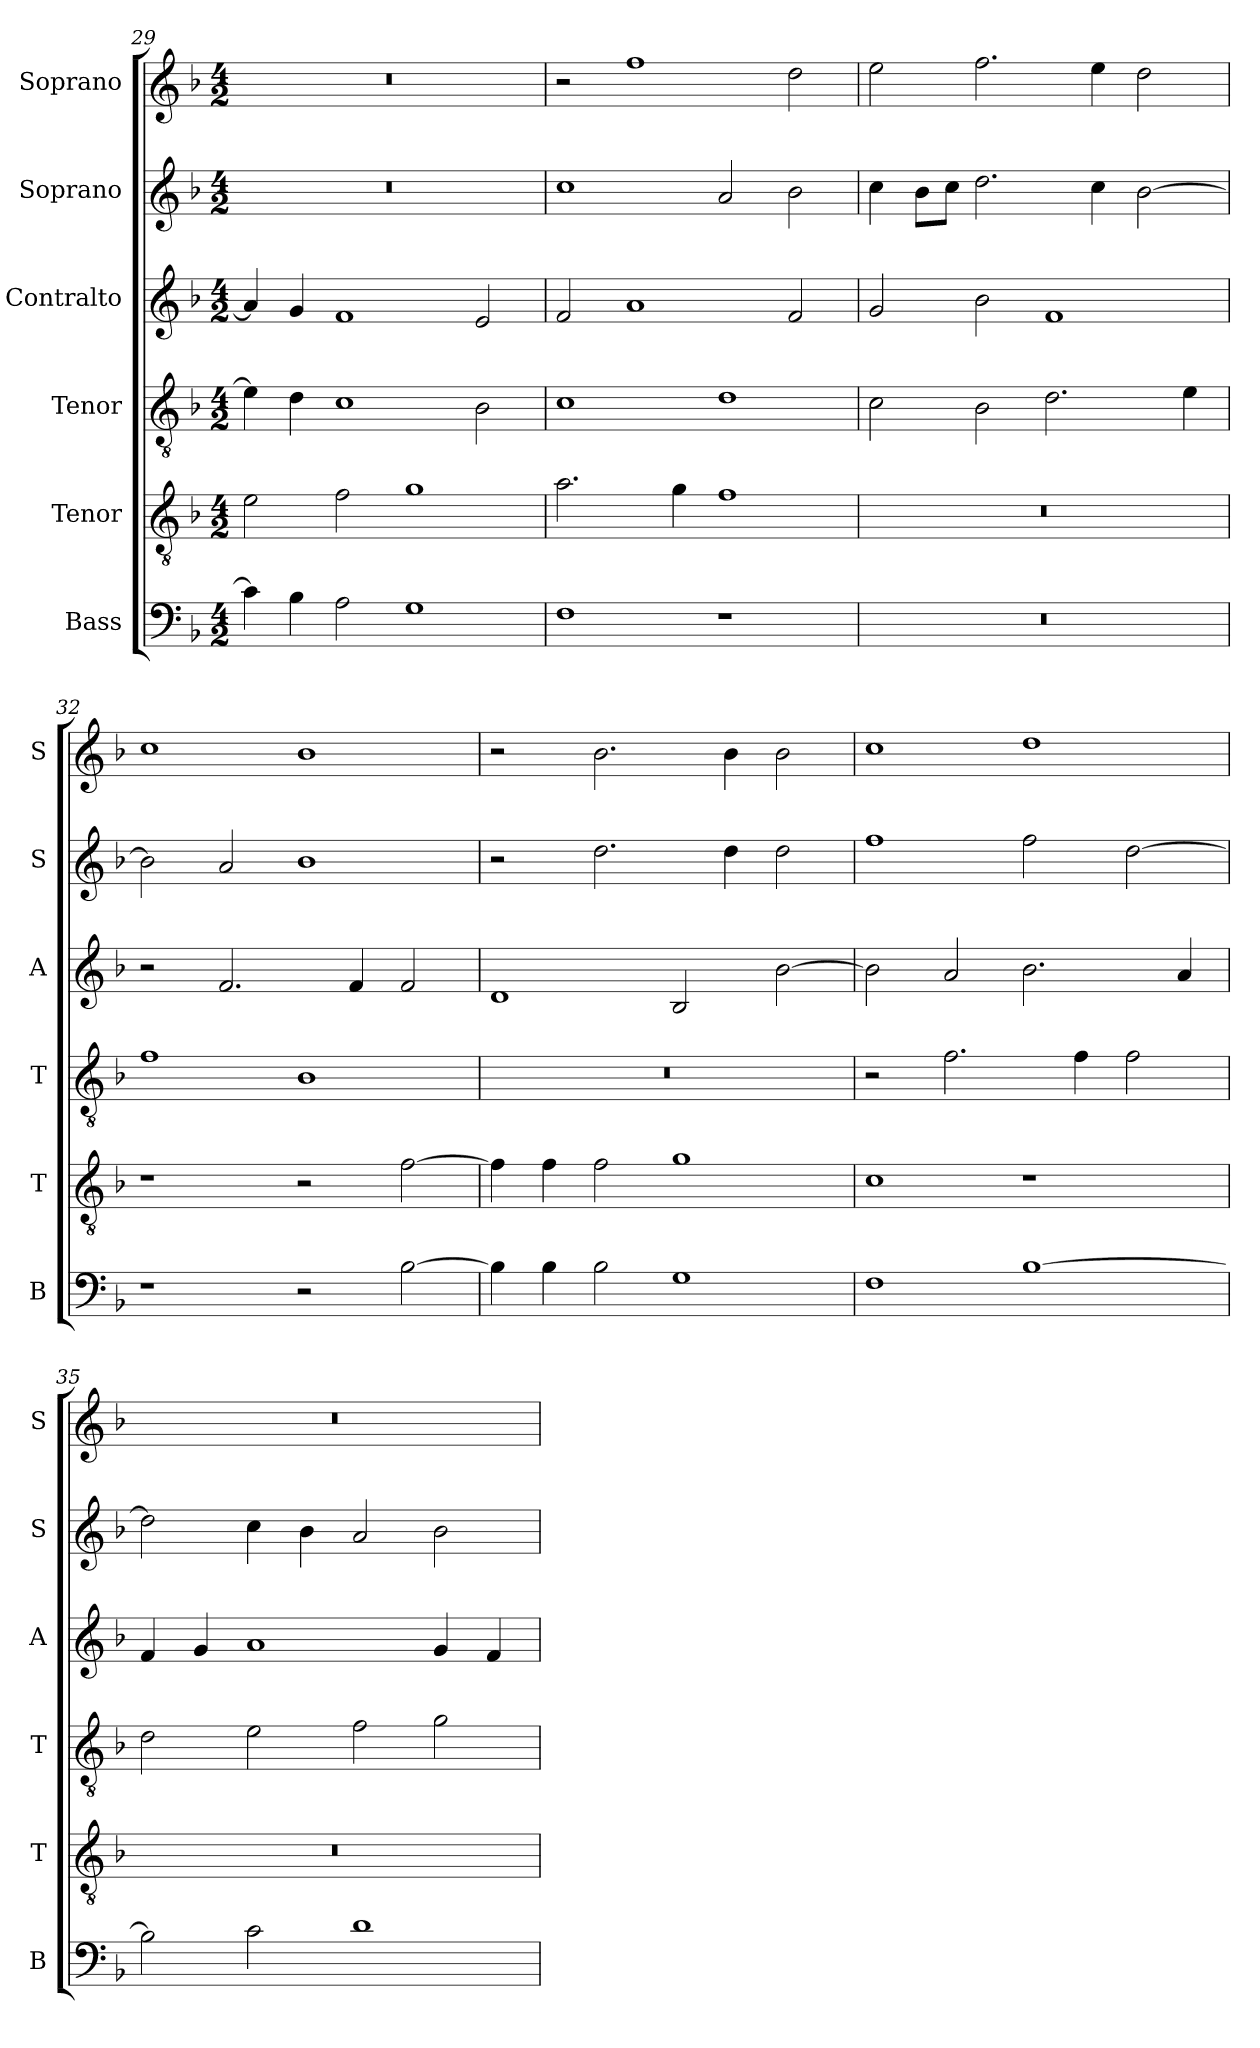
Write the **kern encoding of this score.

**kern	**kern	**kern	**kern	**kern	**kern
*part6	*part5	*part4	*part3	*part2	*part1
*staff6	*staff5	*staff4	*staff3	*staff2	*staff1
*I"Bass	*I"Tenor	*I"Tenor	*I"Contralto	*I"Soprano	*I"Soprano
*I'B	*I'T	*I'T	*I'A	*I'S	*I'S
*clefF4	*clefGv2	*clefGv2	*clefG2	*clefG2	*clefG2
*k[b-]	*k[b-]	*k[b-]	*k[b-]	*k[b-]	*k[b-]
*F:ion	*F:ion	*F:ion	*F:ion	*F:ion	*F:ion
*M4/2	*M4/2	*M4/2	*M4/2	*M4/2	*M4/2
=29	=29	=29	=29	=29	=29
4c]	2e	4e]	4a]	0r	0r
4B-	.	4d	4g	.	.
2A	2f	1c	1f	.	.
1G	1g	.	.	.	.
.	.	2B-	2e	.	.
=30	=30	=30	=30	=30	=30
1F	2.a	1c	2f	1cc	2r
.	.	.	1a	.	1ff
.	4g	.	.	.	.
1r	1f	1d	.	2a	.
.	.	.	2f	2b-	2dd
=31	=31	=31	=31	=31	=31
0r	0r	2c	2g	4cc	2ee
.	.	.	.	8b-\L	.
.	.	.	.	8cc\J	.
.	.	2B-	2b-	2.dd	2.ff
.	.	2.d	1f	.	.
.	.	.	.	4cc	4ee
.	.	.	.	[2b-	2dd
.	.	4e	.	.	.
=32	=32	=32	=32	=32	=32
1r	1r	1f	2r	2b-]	1cc
.	.	.	2.f	2a	.
2r	2r	1B-	.	1b-	1b-
.	.	.	4f	.	.
[2B-	[2f	.	2f	.	.
=33	=33	=33	=33	=33	=33
4B-]	4f]	0r	1d	2r	2r
4B-	4f	.	.	.	.
2B-	2f	.	.	2.dd	2.b-
1G	1g	.	2B-	.	.
.	.	.	.	4dd	4b-
.	.	.	[2b-	2dd	2b-
=34	=34	=34	=34	=34	=34
1F	1c	2r	2b-]	1ff	1cc
.	.	2.f	2a	.	.
[1B-	1r	.	2.b-	2ff	1dd
.	.	4f	.	.	.
.	.	2f	.	[2dd	.
.	.	.	4a	.	.
=35	=35	=35	=35	=35	=35
2B-]	0r	2d	4f	2dd]	0r
.	.	.	4g	.	.
2c	.	2e	1a	4cc	.
.	.	.	.	4b-	.
1d	.	2f	.	2a	.
.	.	2g	4g	2b-	.
.	.	.	4f	.	.
=	=	=	=	=	=
*-	*-	*-	*-	*-	*-
